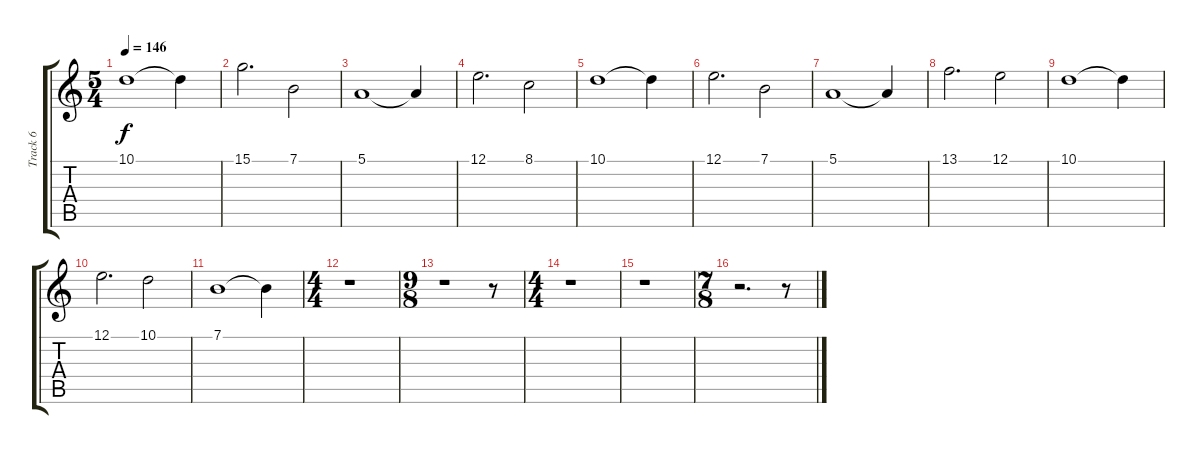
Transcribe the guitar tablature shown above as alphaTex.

\track ("Track 6" "Track 6") {instrument stringensemble1}
\staff {score tabs}
\tuning (E4 B3 G3 D3 A2 E2) {hide}
\ts (5 4)
\tempo 146
\clef g2
\ks c
10.1.1{dy f} 10.1{t}.4 |
15.1.2{d} 7.1.2 |
5.1.1 5.1{t}.4 |
12.1.2{d} 8.1.2 |
10.1.1 10.1{t}.4 |
12.1.2{d} 7.1.2 |
5.1.1 5.1{t}.4 |
13.1.2{d} 12.1.2 |
10.1.1 10.1{t}.4 |
12.1.2{d} 10.1.2 |
7.1.1 7.1{t}.4 |
\ts (4 4)
r.1 |
\ts (9 8)
r.1 r.8 |
\ts (4 4)
r.1 |
r.1 |
\ts (7 8)
r.2{d} r.8
